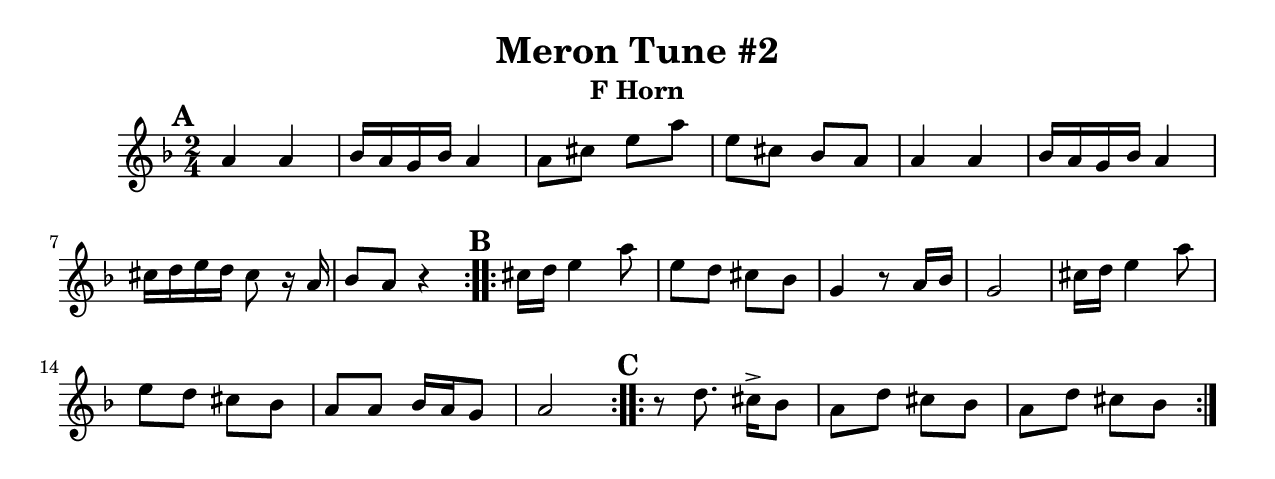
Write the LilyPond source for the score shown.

\version "2.18.0"
\include "english.ly"
\pointAndClickOff
\paper{
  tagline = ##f
  print-all-headers = ##t
  #(set-paper-size "letter")
}
date = #(strftime "%d-%m-%Y" (localtime (current-time)))

%\markup{ \italic{ " Updated " \date  }  }

%\markup{ Got something to say? }

global = {
  \clef treble
  \key d \minor
  \time 2/4

  \set Score.markFormatter = #format-mark-box-alphabet
}

%#################################### Melody ########################
melody = \relative c'' {
  \global
  %\partial 16*3 a16 d f   %lead in notes

  \repeat volta 2{
    \mark \default
    a4 a
    bf16 a g bf a4
    a8 cs e a
    e8 cs bf a

    a4 a
    bf16 a g bf a4
    cs16 d e d cs8 r16 a
    bf8 a r4|
  }
  %\alternative { { }{ } }

  \repeat volta 2{
    \mark \default
    cs16 d e4 a8|
    e8 d cs bf
    g4 r8 a16 bf|
    g2

    cs16 d e4 a8|
    e8 d cs bf
    a8 a bf16 a g8|
    a2
  }
  % \alternative { { }{ } }
  \repeat volta 2{
    \mark \default
    r8 d8. cs16-> bf8
    a8 d cs bf
    a8 d cs bf
  }
}
%################################# Lyrics #####################
%\addlyrics{  }
%################################# Chords #######################
harmonies = \chordmode {

}

\score {
  <<
    \new ChordNames {
      \set chordChanges = ##f
      \harmonies
    }
    \new Staff
    \melody
  >>
  \header{
    title= "Meron Tune #2"
    subtitle=""
    composer= ""
    instrument = "F Horn"
    arranger= ""
  }
  \layout{indent = 1.0\cm}
  \midi {
    \tempo 4 = 120

    % \midi { }
  }
}
%{
% more verses:
\markup{}
\markup {
  \fill-line {
    \hspace #0.1 % distance from left margin
    \column {
      \line { "1."
	\column {
	  ""
	}
      }
      \hspace #0.2 % vertical distance between verses
      \line { "2."
	\column {
	 ""
	}
      }
    }
    \hspace #0.1  % horiz. distance between columns
    \column {
      \line { "3."
	\column {
	  ""
	}
      }
      \hspace #0.2 % distance between verses
      \line { "4."
	\column {
	 ""
	}
      }
    }
    \hspace #0.1 % distance to right margin
  }
}

%}
